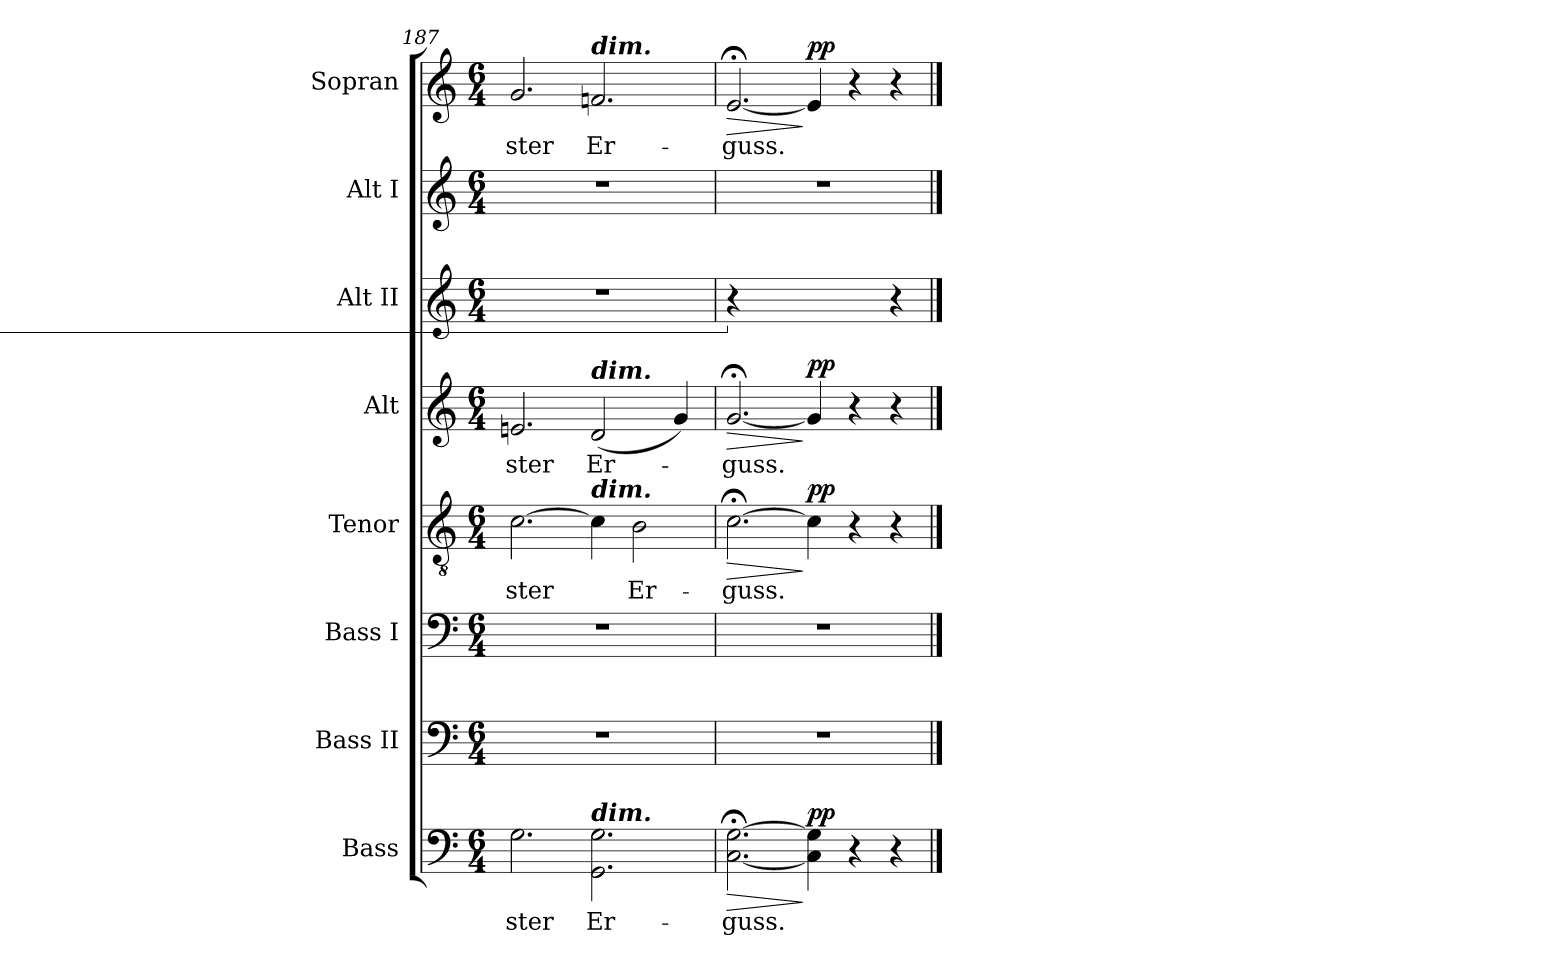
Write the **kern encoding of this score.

**kern	**text	**dynam	**kern	**kern	**kern	**text	**dynam	**kern	**text	**dynam	**kern	**kern	**kern	**text	**dynam
*part8	*part8	*part8	*part7	*part6	*part5	*part5	*part5	*part4	*part4	*part4	*part3	*part2	*part1	*part1	*part1
*staff8	*staff8	*staff8	*staff7	*staff6	*staff5	*staff5	*staff5	*staff4	*staff4	*staff4	*staff3	*staff2	*staff1	*staff1	*staff1
*I"Bass	*	*	*I"Bass II	*I"Bass I	*I"Tenor	*	*	*I"Alt	*	*	*I"Alt II	*I"Alt I	*I"Sopran	*	*
*clefF4	*	*	*clefF4	*clefF4	*clefGv2	*	*	*clefG2	*	*	*clefG2	*clefG2	*clefG2	*	*
*k[]	*	*	*k[]	*k[]	*k[]	*	*	*k[]	*	*	*k[]	*k[]	*k[]	*	*
*M6/4	*	*	*M6/4	*M6/4	*M6/4	*	*	*M6/4	*	*	*M6/4	*M6/4	*M6/4	*	*
=187	=187	=187	=187	=187	=187	=187	=187	=187	=187	=187	=187	=187	=187	=187	=187
2.G\	-ster	.	1.r	1.r	[2.c\	-ster	.	2.en/	-ster	.	1.r	1.r	2.g/	-ster	.
!	!	!	!	!	!	!	!	!	!	!	!	!	!LO:TX:a:Bi:t=dim.	!	!
!	!	!	!	!	!	!	!	!LO:TX:a:Bi:t=dim.	!	!	!	!	!	!	!
!	!	!	!	!	!LO:TX:a:Bi:t=dim.	!	!	!	!	!	!	!	!	!	!
!LO:TX:a:Bi:t=dim.	!	!	!	!	!	!	!	!	!	!	!	!	!	!	!
2.GG\ 2.G\	Er-	.	.	.	4c\]	.	.	(2d/	Er-	.	.	.	2.fn/	Er-	.
.	.	.	.	.	2B\	Er-	.	.	.	.	.	.	.	.	.
.	.	.	.	.	.	.	.	4g/)	.	.	.	.	.	.	.
=188	=188	=188	=188	=188	=188	=188	=188	=188	=188	=188	=188	=188	=188	=188	=188
!	!	!LO:HP:b	!	!	!	!	!LO:HP:b	!	!	!LO:HP:b	!LO:N:vis=1.	!	!	!	!LO:HP:b
[2.C\;< [2.G\;<	-guss.	>	1.r	1.r	[2.c;<\	-guss.	>	[2.g;</	-guss.	>	4%5r	1.r	[2.e;</	-guss.	>
!	!	!LO:DY:n=1:a	!	!	!	!	!LO:DY:n=1:a	!	!	!LO:DY:n=1:a	!	!	!	!	!LO:DY:n=1:a
4C\] 4G\]	.	] pp	.	.	4c\]	.	] pp	4g/]	.	] pp	.	.	4e/]	.	] pp
4r	.	.	.	.	4r	.	.	4r	.	.	.	.	4r	.	.
4r	.	.	.	.	4r	.	.	4r	.	.	4r	.	4r	.	.
==	==	==	==	==	==	==	==	==	==	==	==	==	==	==	==
*-	*-	*-	*-	*-	*-	*-	*-	*-	*-	*-	*-	*-	*-	*-	*-
